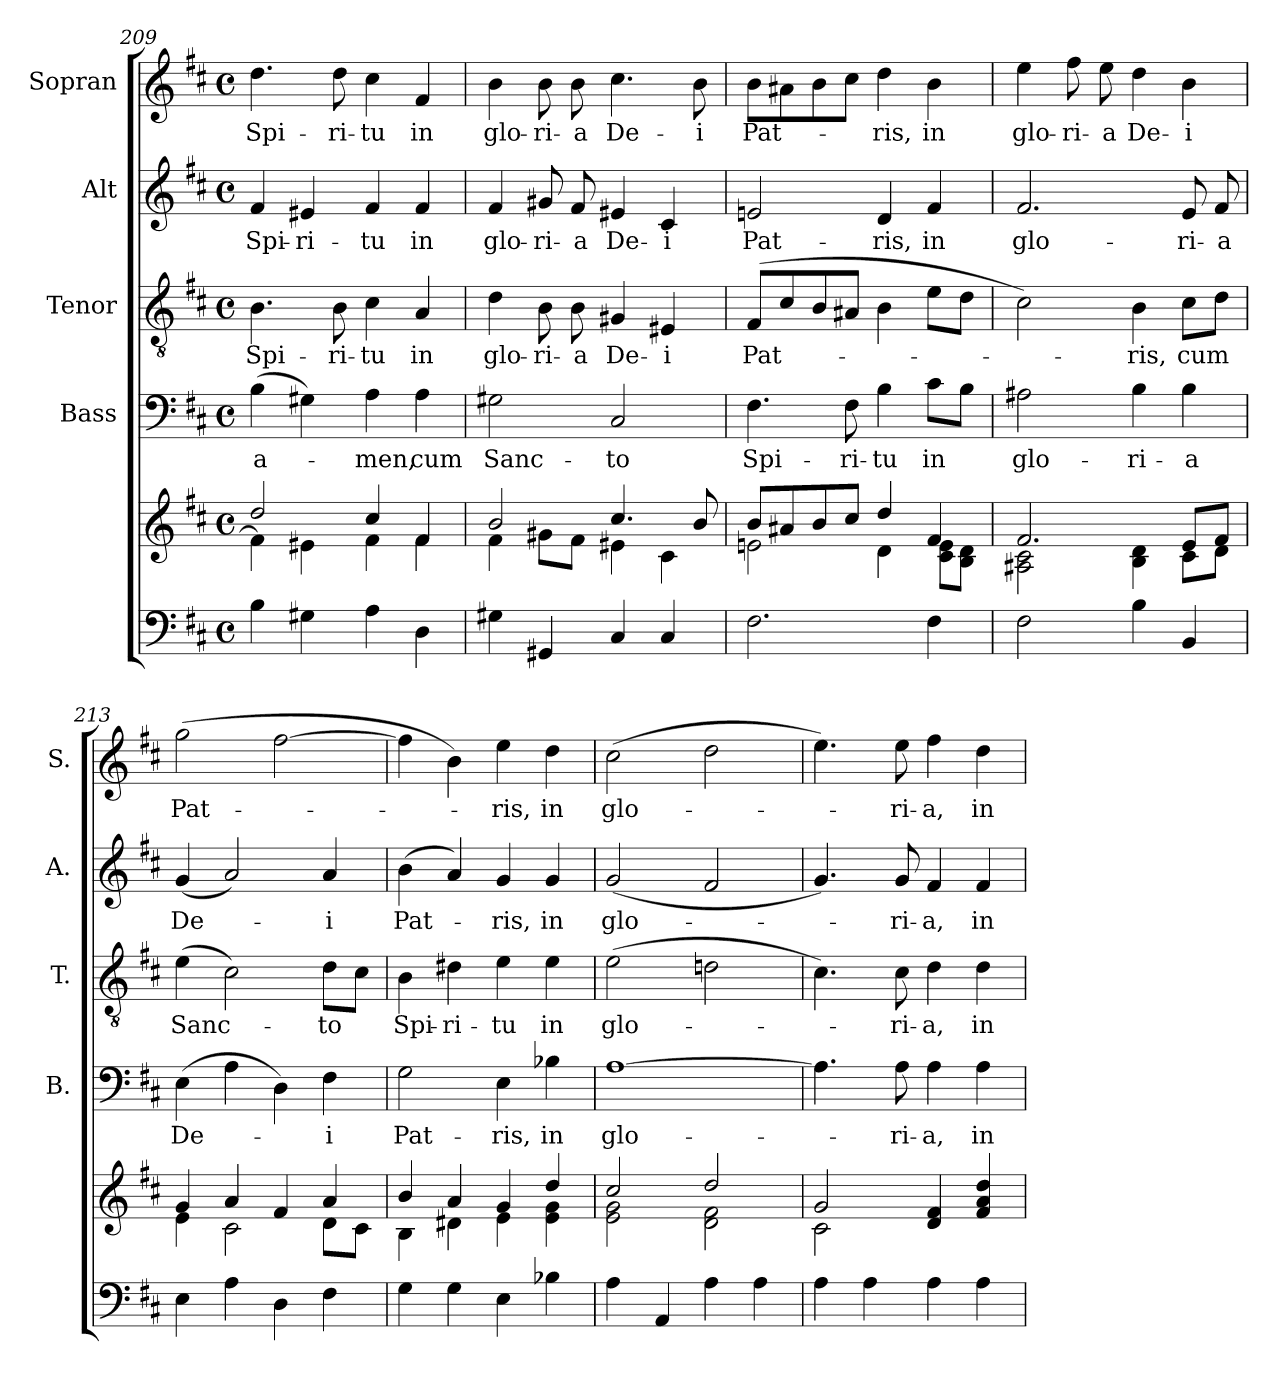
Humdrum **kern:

**kern	**kern	**kern	**text	**kern	**text	**kern	**text	**kern	**text
*part5	*part5	*part4	*part4	*part3	*part3	*part2	*part2	*part1	*part1
*staff6	*staff5	*staff4	*staff4	*staff3	*staff3	*staff2	*staff2	*staff1	*staff1
*	*	*I"Bass	*	*I"Tenor	*	*I"Alt	*	*I"Sopran	*
*	*	*I'B.	*	*I'T.	*	*I'A.	*	*I'S.	*
!!LO:LB:g=z
*clefF4	*clefG2	*clefF4	*	*clefGv2	*	*clefG2	*	*clefG2	*
*k[f#c#]	*k[f#c#]	*k[f#c#]	*	*k[f#c#]	*	*k[f#c#]	*	*k[f#c#]	*
*D:	*D:	*D:	*	*D:	*	*D:	*	*D:	*
*M4/4	*M4/4	*M4/4	*	*M4/4	*	*M4/4	*	*M4/4	*
*met(c)	*met(c)	*met(c)	*	*met(c)	*	*met(c)	*	*met(c)	*
=209	=209	=209	=209	=209	=209	=209	=209	=209	=209
*	*^	*	*	*	*	*	*	*	*
!	!	!	!	!LO:LY:b	!	!LO:LY:b	!	!LO:LY:b	!	!LO:LY:b
4B\	2dd/	4f#\]	(>4B\	a-	4.B\	Spi-	4f#/	Spi-	4.dd\	Spi-
!	!	!	!	!	!	!	!	!LO:LY:b	!	!
4G#X\	.	4e#X\	4G#X\)	.	.	.	4e#X/	-ri-	.	.
!	!	!	!	!	!	!LO:LY:b	!	!	!	!LO:LY:b
.	.	.	.	.	8B\	-ri-	.	.	8dd\	-ri-
!	!	!	!	!LO:LY:b	!	!LO:LY:b	!	!LO:LY:b	!	!LO:LY:b
4A\	4cc#/	4f#\	4A\	-men,	4c#\	-tu	4f#/	-tu	4cc#\	-tu
!	!	!	!	!LO:LY:b	!	!LO:LY:b	!	!LO:LY:b	!	!LO:LY:b
4D\	4f#/	4f#\	4A\	cum	4A/	in	4f#/	in	4f#/	in
=210	=210	=210	=210	=210	=210	=210	=210	=210	=210	=210
!	!	!	!	!LO:LY:b	!	!LO:LY:b	!	!LO:LY:b	!	!LO:LY:b
4G#X\	2b/	4f#\	2G#X\	Sanc-	4d\	glo-	4f#/	glo-	4b\	glo-
!	!	!	!	!	!	!LO:LY:b	!	!LO:LY:b	!	!LO:LY:b
4GG#X/	.	8g#X\L	.	.	8B\	-ri-	8g#X/	-ri-	8b\	-ri-
!	!	!	!	!	!	!LO:LY:b	!	!LO:LY:b	!	!LO:LY:b
.	.	8f#\J	.	.	8B\	-a	8f#/	-a	8b\	-a
!	!	!	!	!LO:LY:b	!	!LO:LY:b	!	!LO:LY:b	!	!LO:LY:b
4C#/	4.cc#/	4e#X\	2C#/	-to	4G#X/	De-	4e#X/	De-	4.cc#\	De-
!	!	!	!	!	!	!LO:LY:b	!	!LO:LY:b	!	!
4C#/	.	4c#\	.	.	4E#X/	-i	4c#/	-i	.	.
!	!	!	!	!	!	!	!	!	!	!LO:LY:b
.	8b/	.	.	.	.	.	.	.	8b\	-i
=211	=211	=211	=211	=211	=211	=211	=211	=211	=211	=211
!	!	!	!	!LO:LY:b	!	!LO:LY:b	!	!LO:LY:b	!	!LO:LY:b
2.F#\	8b/L	2en\	4.F#\	Spi-	(>8F#/L	Pat-	2en/	Pat-	8b\L	Pat-
.	8a#X/	.	.	.	8c#/	.	.	.	8a#X\	.
.	8b/	.	.	.	8B/	.	.	.	8b\	.
!	!	!	!	!LO:LY:b	!	!	!	!	!	!
.	8cc#/J	.	8F#\	-ri-	8A#X/J	.	.	.	8cc#\J	.
!	!	!	!	!LO:LY:b	!	!	!	!LO:LY:b	!	!LO:LY:b
.	4dd/	4d\	4B\	-tu	4B\	.	4d/	-ris,	4dd\	-ris,
!	!	!	!	!LO:LY:b	!	!	!	!LO:LY:b	!	!LO:LY:b
4F#\	4f#/	8c#\ 8e\L	8c#\L	in	8e\L	.	4f#/	in	4b\	in
.	.	8B\ 8d\J	8B\J	.	8d\J	.	.	.	.	.
=212	=212	=212	=212	=212	=212	=212	=212	=212	=212	=212
!	!	!	!	!LO:LY:b	!	!	!	!LO:LY:b	!	!LO:LY:b
2F#\	2.f#/	2A#X\ 2c#\	2A#X\	glo-	2c#\)	.	2.f#/	glo-	4ee\	glo-
!	!	!	!	!	!	!	!	!	!	!LO:LY:b
.	.	.	.	.	.	.	.	.	8ff#\	-ri-
!	!	!	!	!	!	!	!	!	!	!LO:LY:b
.	.	.	.	.	.	.	.	.	8ee\	-a
!	!	!	!	!LO:LY:b	!	!LO:LY:b	!	!	!	!LO:LY:b
4B\	.	4B\ 4d\	4B\	-ri-	4B\	-ris,	.	.	4dd\	De-
!	!	!	!	!LO:LY:b	!	!LO:LY:b	!	!LO:LY:b	!	!LO:LY:b
4BB/	8e/L	8c#\L	4B\	-a	8c#\L	cum	8e/	-ri-	4b\	-i
!	!	!	!	!	!	!	!	!LO:LY:b	!	!
.	8f#/J	8d\J	.	.	8d\J	.	8f#/	-a	.	.
=213	=213	=213	=213	=213	=213	=213	=213	=213	=213	=213
!	!	!	!	!LO:LY:b	!	!LO:LY:b	!	!LO:LY:b	!	!LO:LY:b
4E\	4g/	4e\	(>4E\	De-	(>4e\	Sanc-	(<4g/	De-	(>2gg\	Pat-
4A\	4a/	2c#\	4A\	.	2c#\)	.	2a/)	.	.	.
4D\	4f#/	.	4D\)	.	.	.	.	.	[2ff#\	.
!	!	!	!	!LO:LY:b	!	!LO:LY:b	!	!LO:LY:b	!	!
4F#\	4a/	8d\L	4F#\	-i	8d\L	-to	4a/	-i	.	.
.	.	8c#\J	.	.	8c#\J	.	.	.	.	.
=214	=214	=214	=214	=214	=214	=214	=214	=214	=214	=214
!	!	!	!	!LO:LY:b	!	!LO:LY:b	!	!LO:LY:b	!	!
4G\	4b/	4B\	2G\	Pat-	4B\	Spi-	(>4b\	Pat-	4ff#\]	.
!	!	!	!	!	!	!LO:LY:b	!	!	!	!
4G\	4a/	4d#X\	.	.	4d#X\	-ri-	4a/)	.	4b\)	.
!	!	!	!	!LO:LY:b	!	!LO:LY:b	!	!LO:LY:b	!	!LO:LY:b
4E\	4g/	4e\	4E\	-ris,	4e\	-tu	4g/	-ris,	4ee\	-ris,
!	!	!	!	!LO:LY:b	!	!LO:LY:b	!	!LO:LY:b	!	!LO:LY:b
4B-X\	4dd/	4e\ 4g\	4B-X\	in	4e\	in	4g/	in	4dd\	in
=215	=215	=215	=215	=215	=215	=215	=215	=215	=215	=215
!	!	!	!	!LO:LY:b	!	!LO:LY:b	!	!LO:LY:b	!	!LO:LY:b
4A\	2cc#/	2e\ 2g\	[1A	glo-	(>2e\	glo-	(<2g/	glo-	(>2cc#\	glo-
4AA/	.	.	.	.	.	.	.	.	.	.
4A\	2dd/	2d\ 2f#\	.	.	2dn\	.	2f#/	.	2dd\	.
4A\	.	.	.	.	.	.	.	.	.	.
!!LO:LB:g=z
=216	=216	=216	=216	=216	=216	=216	=216	=216	=216	=216
4A\	2g/	2c#\	4.A\]	.	4.c#\)	.	4.g/)	.	4.ee\)	.
4A\	.	.	.	.	.	.	.	.	.	.
!	!	!	!	!LO:LY:b	!	!LO:LY:b	!	!LO:LY:b	!	!LO:LY:b
.	.	.	8A\	-ri-	8c#\	-ri-	8g/	-ri-	8ee\	-ri-
!	!	!	!	!LO:LY:b	!	!LO:LY:b	!	!LO:LY:b	!	!LO:LY:b
4A\	4d/ 4f#/	2ryy	4A\	-a,	4d\	-a,	4f#/	-a,	4ff#\	-a,
!	!	!	!	!LO:LY:b	!	!LO:LY:b	!	!LO:LY:b	!	!LO:LY:b
4A\	4f#/ 4a/ 4dd/	.	4A\	in	4d\	in	4f#/	in	4dd\	in
*	*v	*v	*	*	*	*	*	*	*	*
=	=	=	=	=	=	=	=	=	=
*-	*-	*-	*-	*-	*-	*-	*-	*-	*-
